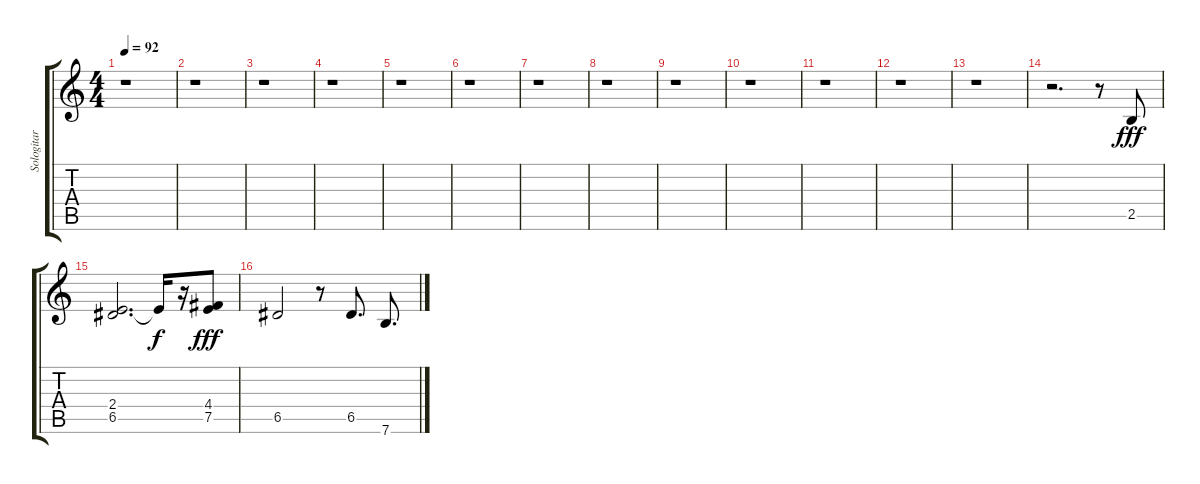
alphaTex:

\track ("Sologitar" "Sologitar") {instrument electricguitarjazz}
\staff {score tabs}
\tuning (E4 B3 G3 D3 A2 E2) {hide}
\ts (4 4)
\tempo 92
\clef g2
\ks c
r.1{dy fff} |
r.1 |
r.1 |
r.1 |
r.1 |
r.1 |
r.1 |
r.1 |
r.1 |
r.1 |
r.1 |
r.1 |
r.1 |
r.2{d} r.8 2.5.8 |
(2.4 6.5).2{d} 2.4{t}.16{dy f} r.16 (4.4 7.5).8{dy fff} |
6.5.2 r.8 6.5.8{d} 7.6.8{d}
